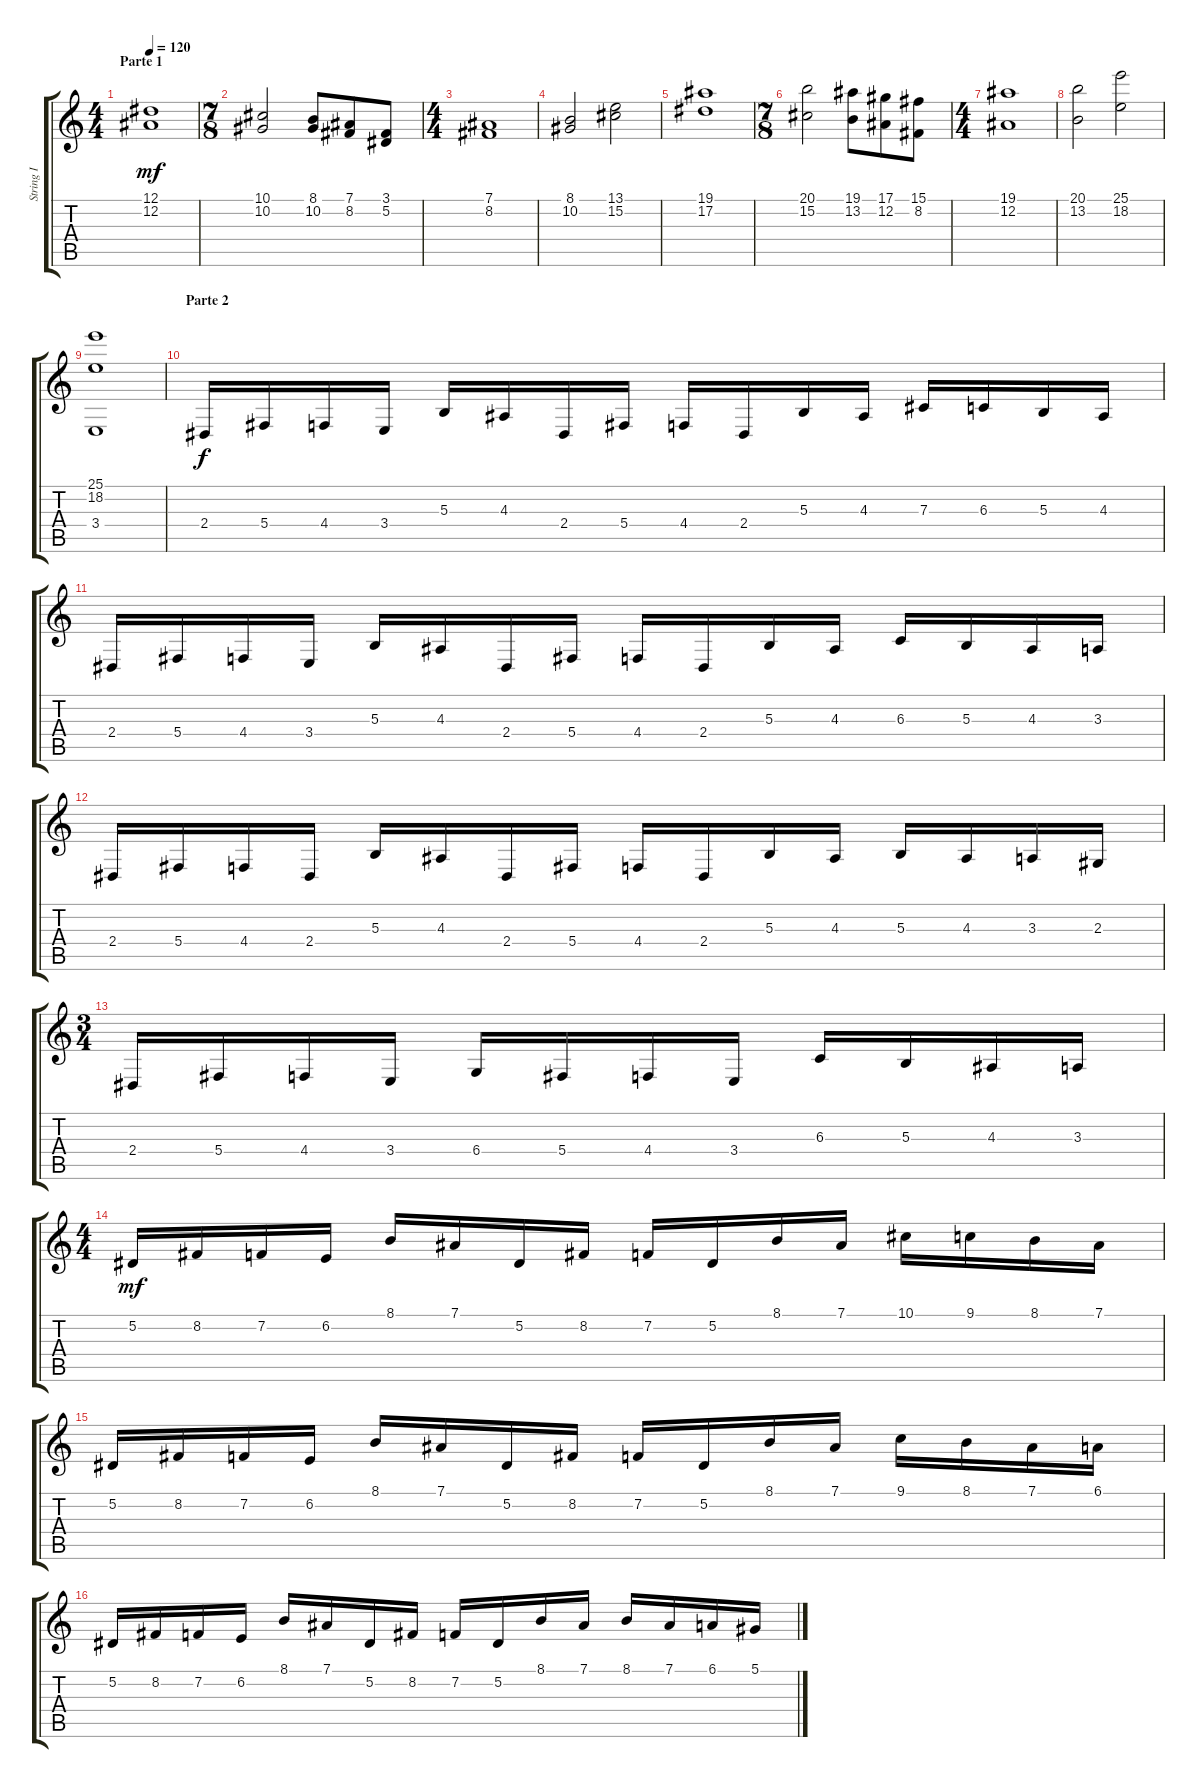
\track ("String I" "String I") {instrument stringensemble1}
\staff {score tabs}
\tuning (Eb4 Bb3 Gb3 Db3 Ab2 Eb2) {hide}
\ts (4 4)
\section ("" "Parte 1")
\tempo 120
\clef g2
\ks c
(12.1 12.2).1{dy mf instrument pad8sweep} |
\ts (7 8)
(10.1 10.2).2 (8.1 10.2).8 (7.1 8.2).8 (3.1 5.2).8 |
\ts (4 4)
(7.1 8.2).1 |
(8.1 10.2).2 (13.1 15.2).2 |
(19.1 17.2).1 |
\ts (7 8)
(20.1 15.2).2 (19.1 13.2).8 (17.1 12.2).8 (15.1 8.2).8 |
\ts (4 4)
(19.1 12.2).1 |
(20.1 13.2).2 (25.1 18.2).2 |
(25.1 18.2 3.4).1{volume 13 instrument pad2warm} |
\section ("" "Parte 2")
2.4.16{dy f instrument fx4atmosphere} 5.4.16 4.4.16 3.4.16 5.3.16 4.3.16 2.4.16 5.4.16 4.4.16 2.4.16 5.3.16 4.3.16 7.3.16 6.3.16 5.3.16 4.3.16 |
2.4.16 5.4.16 4.4.16 3.4.16 5.3.16 4.3.16 2.4.16 5.4.16 4.4.16 2.4.16 5.3.16 4.3.16 6.3.16 5.3.16 4.3.16 3.3.16 |
2.4.16 5.4.16 4.4.16 2.4.16 5.3.16 4.3.16 2.4.16 5.4.16 4.4.16 2.4.16 5.3.16 4.3.16 5.3.16 4.3.16 3.3.16 2.3.16 |
\ts (3 4)
2.4.16 5.4.16 4.4.16 3.4.16 6.4.16 5.4.16 4.4.16 3.4.16 6.3.16 5.3.16 4.3.16 3.3.16 |
\ts (4 4)
5.2.16{dy mf instrument fx4atmosphere} 8.2.16 7.2.16 6.2.16 8.1.16 7.1.16 5.2.16 8.2.16 7.2.16 5.2.16 8.1.16 7.1.16 10.1.16 9.1.16 8.1.16 7.1.16 |
5.2.16{instrument fx4atmosphere} 8.2.16 7.2.16 6.2.16 8.1.16 7.1.16 5.2.16 8.2.16 7.2.16 5.2.16 8.1.16 7.1.16 9.1.16 8.1.16 7.1.16 6.1.16 |
5.2.16{instrument fx4atmosphere} 8.2.16 7.2.16 6.2.16 8.1.16 7.1.16 5.2.16 8.2.16 7.2.16 5.2.16 8.1.16 7.1.16 8.1.16 7.1.16 6.1.16 5.1.16
